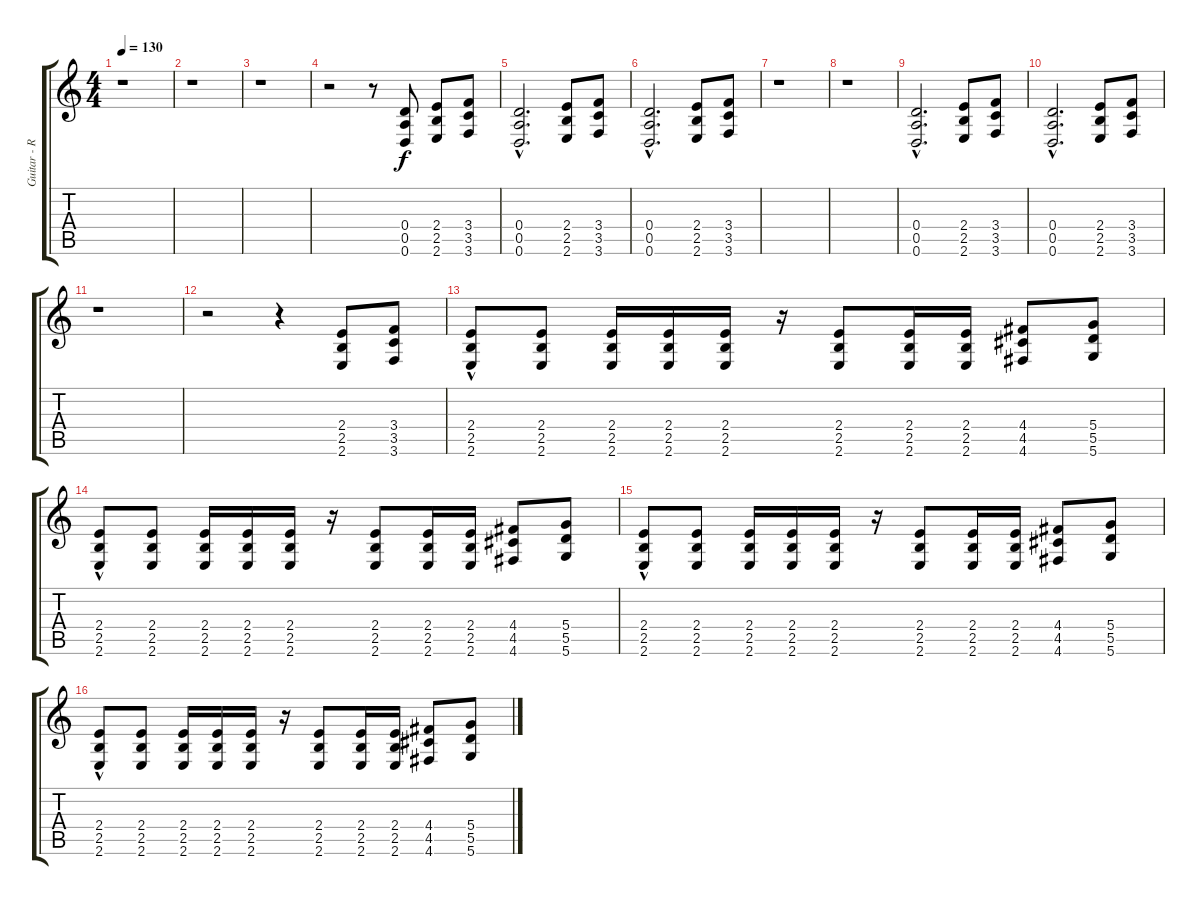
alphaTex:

\track ("Guitar - Richard Kruspe-Bernstein" "Guitar - R") {instrument distortionguitar}
\staff {score tabs}
\tuning (E4 B3 G3 D3 A2 D2) {hide}
\ts (4 4)
\tempo 130
\clef g2
\ks c
r.1{dy f} |
r.1 |
r.1 |
r.2 r.8 (0.4 0.5 0.6).8 (2.4 2.5 2.6).8 (3.4 3.5 3.6).8 |
(0.4{hac} 0.5{hac} 0.6{hac}).2{d} (2.4 2.5 2.6).8 (3.4 3.5 3.6).8 |
(0.4{hac} 0.5{hac} 0.6{hac}).2{d} (2.4 2.5 2.6).8 (3.4 3.5 3.6).8 |
r.1 |
r.1 |
(0.4{hac} 0.5{hac} 0.6{hac}).2{d} (2.4 2.5 2.6).8 (3.4 3.5 3.6).8 |
(0.4{hac} 0.5{hac} 0.6{hac}).2{d} (2.4 2.5 2.6).8 (3.4 3.5 3.6).8 |
r.1 |
r.2 r.4 (2.4 2.5 2.6).8 (3.4 3.5 3.6).8 |
(2.4{hac} 2.5{hac} 2.6{hac}).8 (2.4 2.5 2.6).8 (2.4 2.5 2.6).16 (2.4 2.5 2.6).16 (2.4 2.5 2.6).16 r.16 (2.4 2.5 2.6).8 (2.4 2.5 2.6).16 (2.4 2.5 2.6).16 (4.4 4.5 4.6).8 (5.4 5.5 5.6).8 |
(2.4{hac} 2.5{hac} 2.6{hac}).8 (2.4 2.5 2.6).8 (2.4 2.5 2.6).16 (2.4 2.5 2.6).16 (2.4 2.5 2.6).16 r.16 (2.4 2.5 2.6).8 (2.4 2.5 2.6).16 (2.4 2.5 2.6).16 (4.4 4.5 4.6).8 (5.4 5.5 5.6).8 |
(2.4{hac} 2.5{hac} 2.6{hac}).8 (2.4 2.5 2.6).8 (2.4 2.5 2.6).16 (2.4 2.5 2.6).16 (2.4 2.5 2.6).16 r.16 (2.4 2.5 2.6).8 (2.4 2.5 2.6).16 (2.4 2.5 2.6).16 (4.4 4.5 4.6).8 (5.4 5.5 5.6).8 |
(2.4{hac} 2.5{hac} 2.6{hac}).8 (2.4 2.5 2.6).8 (2.4 2.5 2.6).16 (2.4 2.5 2.6).16 (2.4 2.5 2.6).16 r.16 (2.4 2.5 2.6).8 (2.4 2.5 2.6).16 (2.4 2.5 2.6).16 (4.4 4.5 4.6).8 (5.4 5.5 5.6).8
